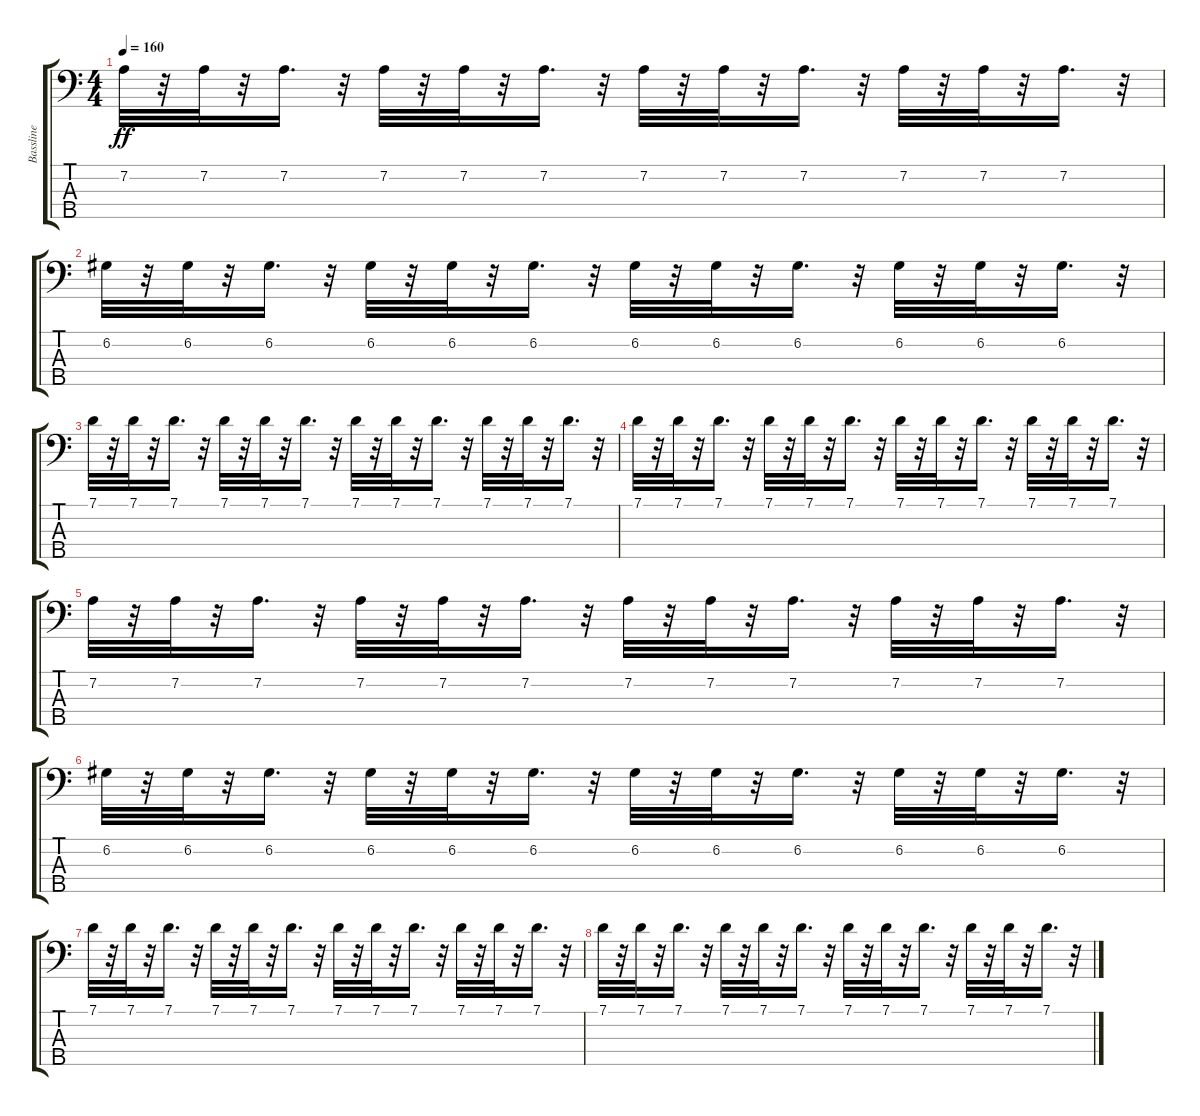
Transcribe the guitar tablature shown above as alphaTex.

\track ("Bassline" "Bassline") {instrument electricbassfinger}
\staff {score tabs}
\tuning (G2 D2 A1 E1 B0) {hide}
\ts (4 4)
\tempo 160
\clef f4
\ks c
7.2.32{dy ff} r.32 7.2.32 r.32 7.2.16{d} r.32 7.2.32 r.32 7.2.32 r.32 7.2.16{d} r.32 7.2.32 r.32 7.2.32 r.32 7.2.16{d} r.32 7.2.32 r.32 7.2.32 r.32 7.2.16{d} r.32 |
6.2.32 r.32 6.2.32 r.32 6.2.16{d} r.32 6.2.32 r.32 6.2.32 r.32 6.2.16{d} r.32 6.2.32 r.32 6.2.32 r.32 6.2.16{d} r.32 6.2.32 r.32 6.2.32 r.32 6.2.16{d} r.32 |
7.1.32 r.32 7.1.32 r.32 7.1.16{d} r.32 7.1.32 r.32 7.1.32 r.32 7.1.16{d} r.32 7.1.32 r.32 7.1.32 r.32 7.1.16{d} r.32 7.1.32 r.32 7.1.32 r.32 7.1.16{d} r.32 |
7.1.32 r.32 7.1.32 r.32 7.1.16{d} r.32 7.1.32 r.32 7.1.32 r.32 7.1.16{d} r.32 7.1.32 r.32 7.1.32 r.32 7.1.16{d} r.32 7.1.32 r.32 7.1.32 r.32 7.1.16{d} r.32 |
7.2.32 r.32 7.2.32 r.32 7.2.16{d} r.32 7.2.32 r.32 7.2.32 r.32 7.2.16{d} r.32 7.2.32 r.32 7.2.32 r.32 7.2.16{d} r.32 7.2.32 r.32 7.2.32 r.32 7.2.16{d} r.32 |
6.2.32 r.32 6.2.32 r.32 6.2.16{d} r.32 6.2.32 r.32 6.2.32 r.32 6.2.16{d} r.32 6.2.32 r.32 6.2.32 r.32 6.2.16{d} r.32 6.2.32 r.32 6.2.32 r.32 6.2.16{d} r.32 |
7.1.32 r.32 7.1.32 r.32 7.1.16{d} r.32 7.1.32 r.32 7.1.32 r.32 7.1.16{d} r.32 7.1.32 r.32 7.1.32 r.32 7.1.16{d} r.32 7.1.32 r.32 7.1.32 r.32 7.1.16{d} r.32 |
7.1.32 r.32 7.1.32 r.32 7.1.16{d} r.32 7.1.32 r.32 7.1.32 r.32 7.1.16{d} r.32 7.1.32 r.32 7.1.32 r.32 7.1.16{d} r.32 7.1.32 r.32 7.1.32 r.32 7.1.16{d} r.32
